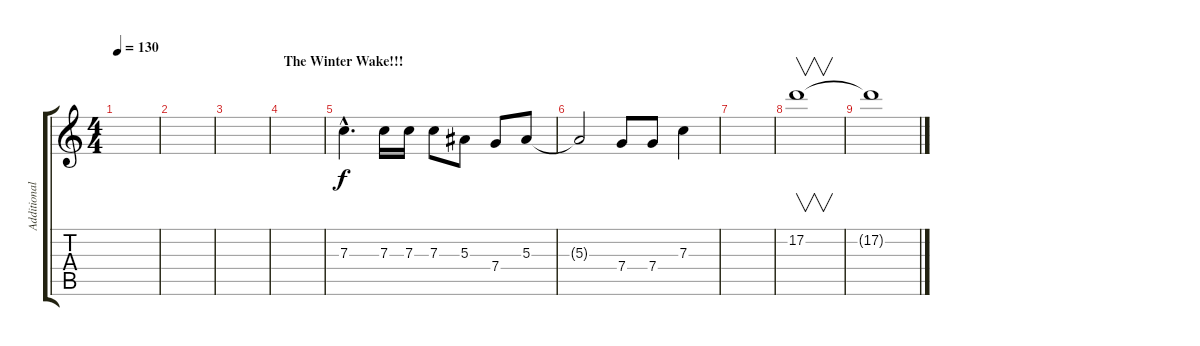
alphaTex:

\track ("Additional Guitar" "Additional") {instrument distortionguitar}
\staff {score tabs}
\tuning (D4 A3 F3 C3 G2 D2) {hide}
\ts (4 4)
\tempo 130
\clef g2
\ks c
|
|
|
\section ("" "The Winter Wake!!!")
|
7.3{hac}.4{d} 7.3.16 7.3.16 7.3.8 5.3.8 7.4.8 5.3.8 |
5.3{t}.2 7.4.8 7.4.8 7.3.4 |
|
17.2.1{v} |
17.2{t}.1
